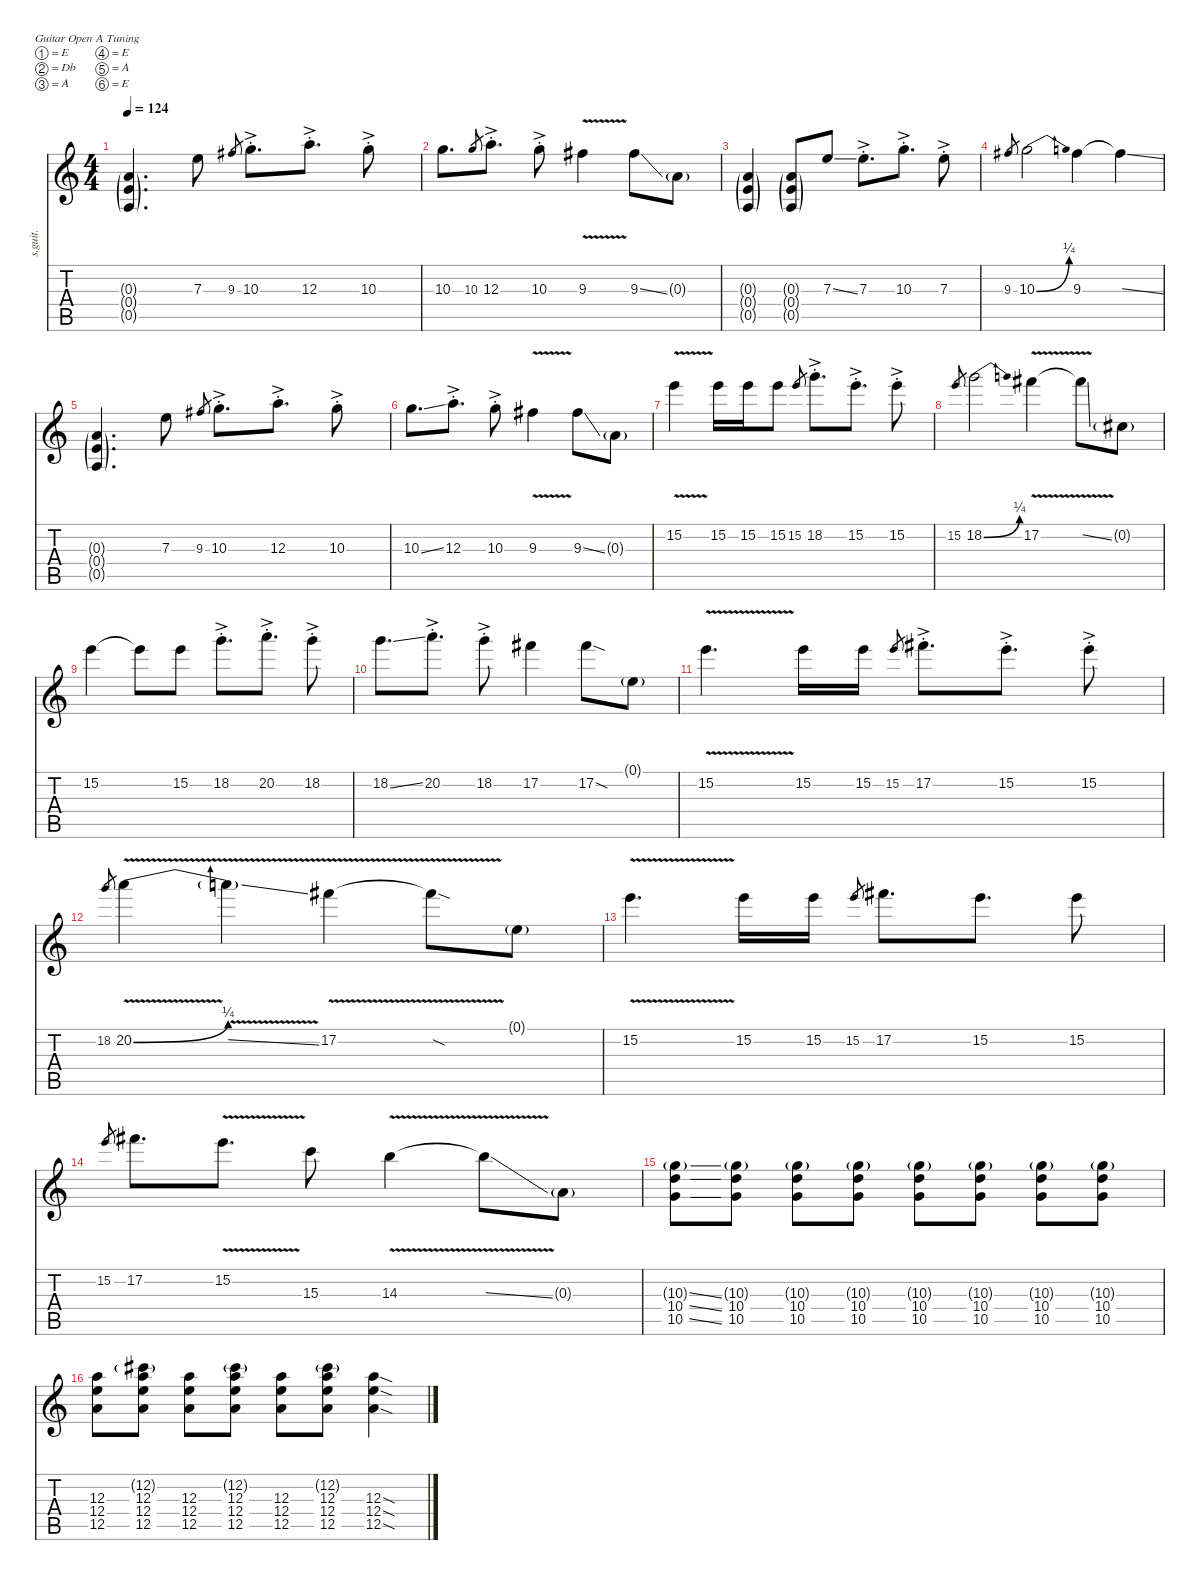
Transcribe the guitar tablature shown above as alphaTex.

\defaultSystemsLayout 4
\hideDynamics
\bracketExtendMode nobrackets
\track ("Jack White (Solo Guitar)" "s.guit.") {instrument distortionguitar}
\staff {score tabs}
\tuning (E4 Db4 A3 E3 A2 E2)
\ts (4 4)
\tempo 124
\clef g2
\ks c
(0.3{g} 0.4{g} 0.5{g}).4{d lyrics (0 "") lyrics (1 "") lyrics (2 "") lyrics (3 "") lyrics (4 "") dy f} 7.3.8{lyrics (0 "") lyrics (1 "") lyrics (2 "") lyrics (3 "") lyrics (4 "") dy mf} 9.3{acc #}.8{lyrics (0 "") lyrics (1 "") lyrics (2 "") lyrics (3 "") lyrics (4 "") gr dy p} 10.3{ac st}.8{d lyrics (0 "") lyrics (1 "") lyrics (2 "") lyrics (3 "") lyrics (4 "")} 12.3{ac st}.8{d lyrics (0 "") lyrics (1 "") lyrics (2 "") lyrics (3 "") lyrics (4 "")} 10.3{ac st}.8{lyrics (0 "") lyrics (1 "") lyrics (2 "") lyrics (3 "") lyrics (4 "")} |
10.3.8{d lyrics (0 "") lyrics (1 "") lyrics (2 "") lyrics (3 "") lyrics (4 "") dy mf} 10.3.8{lyrics (0 "") lyrics (1 "") lyrics (2 "") lyrics (3 "") lyrics (4 "") gr dy p} 12.3{ac st}.8{d lyrics (0 "") lyrics (1 "") lyrics (2 "") lyrics (3 "") lyrics (4 "")} 10.3{ac st}.8{lyrics (0 "") lyrics (1 "") lyrics (2 "") lyrics (3 "") lyrics (4 "")} 9.3{v acc #}.4{lyrics (0 "") lyrics (1 "") lyrics (2 "") lyrics (3 "") lyrics (4 "") dy mf} 9.3{ss acc #}.8{lyrics (0 "") lyrics (1 "") lyrics (2 "") lyrics (3 "") lyrics (4 "")} 0.3{g}.8{lyrics (0 "") lyrics (1 "") lyrics (2 "") lyrics (3 "") lyrics (4 "") dy ff} |
(0.3{g} 0.4{g} 0.5{g}).4{lyrics (0 "") lyrics (1 "") lyrics (2 "") lyrics (3 "") lyrics (4 "") dy f} (0.3{g} 0.4{g} 0.5{g}).8{lyrics (0 "") lyrics (1 "") lyrics (2 "") lyrics (3 "") lyrics (4 "")} 7.3{ss}.8{lyrics (0 "") lyrics (1 "") lyrics (2 "") lyrics (3 "") lyrics (4 "") dy mf} 7.3{ac st}.8{d lyrics (0 "") lyrics (1 "") lyrics (2 "") lyrics (3 "") lyrics (4 "") dy p} 10.3{ac st}.8{d lyrics (0 "") lyrics (1 "") lyrics (2 "") lyrics (3 "") lyrics (4 "")} 7.3{ac st}.8{lyrics (0 "") lyrics (1 "") lyrics (2 "") lyrics (3 "") lyrics (4 "")} |
9.3{acc #}.8{lyrics (0 "") lyrics (1 "") lyrics (2 "") lyrics (3 "") lyrics (4 "") gr} 10.3{be (bend 0 0 60 1)}.2{lyrics (0 "") lyrics (1 "") lyrics (2 "") lyrics (3 "") lyrics (4 "") dy mf} 9.3{acc #}.4{lyrics (0 "") lyrics (1 "") lyrics (2 "") lyrics (3 "") lyrics (4 "")} 9.3{ss t acc #}.4{lyrics (0 "") lyrics (1 "") lyrics (2 "") lyrics (3 "") lyrics (4 "")} |
(0.3{g} 0.4{g} 0.5{g}).4{d lyrics (0 "") lyrics (1 "") lyrics (2 "") lyrics (3 "") lyrics (4 "") dy f} 7.3.8{lyrics (0 "") lyrics (1 "") lyrics (2 "") lyrics (3 "") lyrics (4 "") dy mf} 9.3{acc #}.8{lyrics (0 "") lyrics (1 "") lyrics (2 "") lyrics (3 "") lyrics (4 "") gr dy p} 10.3{ac st}.8{d lyrics (0 "") lyrics (1 "") lyrics (2 "") lyrics (3 "") lyrics (4 "")} 12.3{ac st}.8{d lyrics (0 "") lyrics (1 "") lyrics (2 "") lyrics (3 "") lyrics (4 "")} 10.3{ac st}.8{lyrics (0 "") lyrics (1 "") lyrics (2 "") lyrics (3 "") lyrics (4 "")} |
10.3{ss}.8{d lyrics (0 "") lyrics (1 "") lyrics (2 "") lyrics (3 "") lyrics (4 "") dy mf} 12.3{ac st}.8{d lyrics (0 "") lyrics (1 "") lyrics (2 "") lyrics (3 "") lyrics (4 "") dy p} 10.3{ac st}.8{lyrics (0 "") lyrics (1 "") lyrics (2 "") lyrics (3 "") lyrics (4 "")} 9.3{v acc #}.4{lyrics (0 "") lyrics (1 "") lyrics (2 "") lyrics (3 "") lyrics (4 "") dy mf} 9.3{ss acc #}.8{lyrics (0 "") lyrics (1 "") lyrics (2 "") lyrics (3 "") lyrics (4 "")} 0.3{g}.8{lyrics (0 "") lyrics (1 "") lyrics (2 "") lyrics (3 "") lyrics (4 "") dy ff} |
15.2{v}.4{lyrics (0 "") lyrics (1 "") lyrics (2 "") lyrics (3 "") lyrics (4 "") dy mf} 15.2.16{lyrics (0 "") lyrics (1 "") lyrics (2 "") lyrics (3 "") lyrics (4 "")} 15.2.16{lyrics (0 "") lyrics (1 "") lyrics (2 "") lyrics (3 "") lyrics (4 "")} 15.2.8{lyrics (0 "") lyrics (1 "") lyrics (2 "") lyrics (3 "") lyrics (4 "")} 15.2.8{lyrics (0 "") lyrics (1 "") lyrics (2 "") lyrics (3 "") lyrics (4 "") gr dy p} 18.2{ac st}.8{d lyrics (0 "") lyrics (1 "") lyrics (2 "") lyrics (3 "") lyrics (4 "")} 15.2{ac st}.8{d lyrics (0 "") lyrics (1 "") lyrics (2 "") lyrics (3 "") lyrics (4 "")} 15.2{ac st}.8{lyrics (0 "") lyrics (1 "") lyrics (2 "") lyrics (3 "") lyrics (4 "")} |
15.2.8{lyrics (0 "") lyrics (1 "") lyrics (2 "") lyrics (3 "") lyrics (4 "") gr} 18.2{be (bend 0 0 60 1)}.2{lyrics (0 "") lyrics (1 "") lyrics (2 "") lyrics (3 "") lyrics (4 "") dy mf} 17.2{v acc #}.4{lyrics (0 "") lyrics (1 "") lyrics (2 "") lyrics (3 "") lyrics (4 "")} 17.2{v ss t acc #}.8{lyrics (0 "") lyrics (1 "") lyrics (2 "") lyrics (3 "") lyrics (4 "")} 0.2{g acc #}.8{lyrics (0 "") lyrics (1 "") lyrics (2 "") lyrics (3 "") lyrics (4 "") dy f} |
15.2.4{lyrics (0 "") lyrics (1 "") lyrics (2 "") lyrics (3 "") lyrics (4 "") dy mf} 15.2{t}.8{lyrics (0 "") lyrics (1 "") lyrics (2 "") lyrics (3 "") lyrics (4 "")} 15.2.8{lyrics (0 "") lyrics (1 "") lyrics (2 "") lyrics (3 "") lyrics (4 "")} 18.2{ac st}.8{d lyrics (0 "") lyrics (1 "") lyrics (2 "") lyrics (3 "") lyrics (4 "") dy p} 20.2{ac st}.8{d lyrics (0 "") lyrics (1 "") lyrics (2 "") lyrics (3 "") lyrics (4 "")} 18.2{ac st}.8{lyrics (0 "") lyrics (1 "") lyrics (2 "") lyrics (3 "") lyrics (4 "")} |
18.2{ss}.8{d lyrics (0 "") lyrics (1 "") lyrics (2 "") lyrics (3 "") lyrics (4 "") dy mf} 20.2{ac st}.8{d lyrics (0 "") lyrics (1 "") lyrics (2 "") lyrics (3 "") lyrics (4 "") dy p} 18.2{ac st}.8{lyrics (0 "") lyrics (1 "") lyrics (2 "") lyrics (3 "") lyrics (4 "")} 17.2{acc #}.4{lyrics (0 "") lyrics (1 "") lyrics (2 "") lyrics (3 "") lyrics (4 "") dy mf} 17.2{sod acc #}.8{lyrics (0 "") lyrics (1 "") lyrics (2 "") lyrics (3 "") lyrics (4 "")} 0.1{g}.8{lyrics (0 "") lyrics (1 "") lyrics (2 "") lyrics (3 "") lyrics (4 "") dy ff} |
15.2{v}.4{d lyrics (0 "") lyrics (1 "") lyrics (2 "") lyrics (3 "") lyrics (4 "") dy mf} 15.2.16{lyrics (0 "") lyrics (1 "") lyrics (2 "") lyrics (3 "") lyrics (4 "")} 15.2.16{lyrics (0 "") lyrics (1 "") lyrics (2 "") lyrics (3 "") lyrics (4 "")} 15.2.8{lyrics (0 "") lyrics (1 "") lyrics (2 "") lyrics (3 "") lyrics (4 "") gr dy p} 17.2{ac st acc #}.8{d lyrics (0 "") lyrics (1 "") lyrics (2 "") lyrics (3 "") lyrics (4 "")} 15.2{ac st}.8{d lyrics (0 "") lyrics (1 "") lyrics (2 "") lyrics (3 "") lyrics (4 "")} 15.2{ac st}.8{lyrics (0 "") lyrics (1 "") lyrics (2 "") lyrics (3 "") lyrics (4 "")} |
18.2.8{lyrics (0 "") lyrics (1 "") lyrics (2 "") lyrics (3 "") lyrics (4 "") gr} 20.2{be (bend 0 0 60 1) v}.4{lyrics (0 "") lyrics (1 "") lyrics (2 "") lyrics (3 "") lyrics (4 "") dy mf} 20.2{v ss t}.4{lyrics (0 "") lyrics (1 "") lyrics (2 "") lyrics (3 "") lyrics (4 "")} 17.2{v acc #}.4{lyrics (0 "") lyrics (1 "") lyrics (2 "") lyrics (3 "") lyrics (4 "")} 17.2{v sod t acc #}.8{lyrics (0 "") lyrics (1 "") lyrics (2 "") lyrics (3 "") lyrics (4 "")} 0.1{g}.8{lyrics (0 "") lyrics (1 "") lyrics (2 "") lyrics (3 "") lyrics (4 "") dy ff} |
15.2{v}.4{d lyrics (0 "") lyrics (1 "") lyrics (2 "") lyrics (3 "") lyrics (4 "") dy mf} 15.2.16{lyrics (0 "") lyrics (1 "") lyrics (2 "") lyrics (3 "") lyrics (4 "")} 15.2.16{lyrics (0 "") lyrics (1 "") lyrics (2 "") lyrics (3 "") lyrics (4 "")} 15.2.8{lyrics (0 "") lyrics (1 "") lyrics (2 "") lyrics (3 "") lyrics (4 "") gr dy p} 17.2{acc #}.8{d lyrics (0 "") lyrics (1 "") lyrics (2 "") lyrics (3 "") lyrics (4 "") dy mf} 15.2.8{d lyrics (0 "") lyrics (1 "") lyrics (2 "") lyrics (3 "") lyrics (4 "")} 15.2.8{lyrics (0 "") lyrics (1 "") lyrics (2 "") lyrics (3 "") lyrics (4 "")} |
15.2.8{lyrics (0 "") lyrics (1 "") lyrics (2 "") lyrics (3 "") lyrics (4 "") gr dy p} 17.2{acc #}.8{d lyrics (0 "") lyrics (1 "") lyrics (2 "") lyrics (3 "") lyrics (4 "") dy mf} 15.2{v}.8{d lyrics (0 "") lyrics (1 "") lyrics (2 "") lyrics (3 "") lyrics (4 "")} 15.3.8{lyrics (0 "") lyrics (1 "") lyrics (2 "") lyrics (3 "") lyrics (4 "")} 14.3{v}.4{lyrics (0 "") lyrics (1 "") lyrics (2 "") lyrics (3 "") lyrics (4 "")} 14.3{v ss t}.8{lyrics (0 "") lyrics (1 "") lyrics (2 "") lyrics (3 "") lyrics (4 "")} 0.3{g}.8{lyrics (0 "") lyrics (1 "") lyrics (2 "") lyrics (3 "") lyrics (4 "") dy ff} |
(10.3{ss g} 10.4{ss} 10.5{ss}).8{lyrics (0 "") lyrics (1 "") lyrics (2 "") lyrics (3 "") lyrics (4 "") dy mf} (10.3{g} 10.4 10.5).8{lyrics (0 "") lyrics (1 "") lyrics (2 "") lyrics (3 "") lyrics (4 "")} (10.3{g} 10.4 10.5).8{lyrics (0 "") lyrics (1 "") lyrics (2 "") lyrics (3 "") lyrics (4 "")} (10.3{g} 10.4 10.5).8{lyrics (0 "") lyrics (1 "") lyrics (2 "") lyrics (3 "") lyrics (4 "")} (10.3{g} 10.4 10.5).8{lyrics (0 "") lyrics (1 "") lyrics (2 "") lyrics (3 "") lyrics (4 "")} (10.3{g} 10.4 10.5).8{lyrics (0 "") lyrics (1 "") lyrics (2 "") lyrics (3 "") lyrics (4 "")} (10.3{g} 10.4 10.5).8{lyrics (0 "") lyrics (1 "") lyrics (2 "") lyrics (3 "") lyrics (4 "")} (10.3{g} 10.4 10.5).8{lyrics (0 "") lyrics (1 "") lyrics (2 "") lyrics (3 "") lyrics (4 "")} |
(12.3 12.4 12.5).8{lyrics (0 "") lyrics (1 "") lyrics (2 "") lyrics (3 "") lyrics (4 "")} (12.2{g acc #} 12.3 12.4 12.5).8{lyrics (0 "") lyrics (1 "") lyrics (2 "") lyrics (3 "") lyrics (4 "")} (12.3 12.4 12.5).8{lyrics (0 "") lyrics (1 "") lyrics (2 "") lyrics (3 "") lyrics (4 "")} (12.2{g acc #} 12.3 12.4 12.5).8{lyrics (0 "") lyrics (1 "") lyrics (2 "") lyrics (3 "") lyrics (4 "")} (12.3 12.4 12.5).8{lyrics (0 "") lyrics (1 "") lyrics (2 "") lyrics (3 "") lyrics (4 "")} (12.2{g acc #} 12.3 12.4 12.5).8{lyrics (0 "") lyrics (1 "") lyrics (2 "") lyrics (3 "") lyrics (4 "")} (12.3{sod} 12.4{sod} 12.5{sod}).4{lyrics (0 "") lyrics (1 "") lyrics (2 "") lyrics (3 "") lyrics (4 "")}
